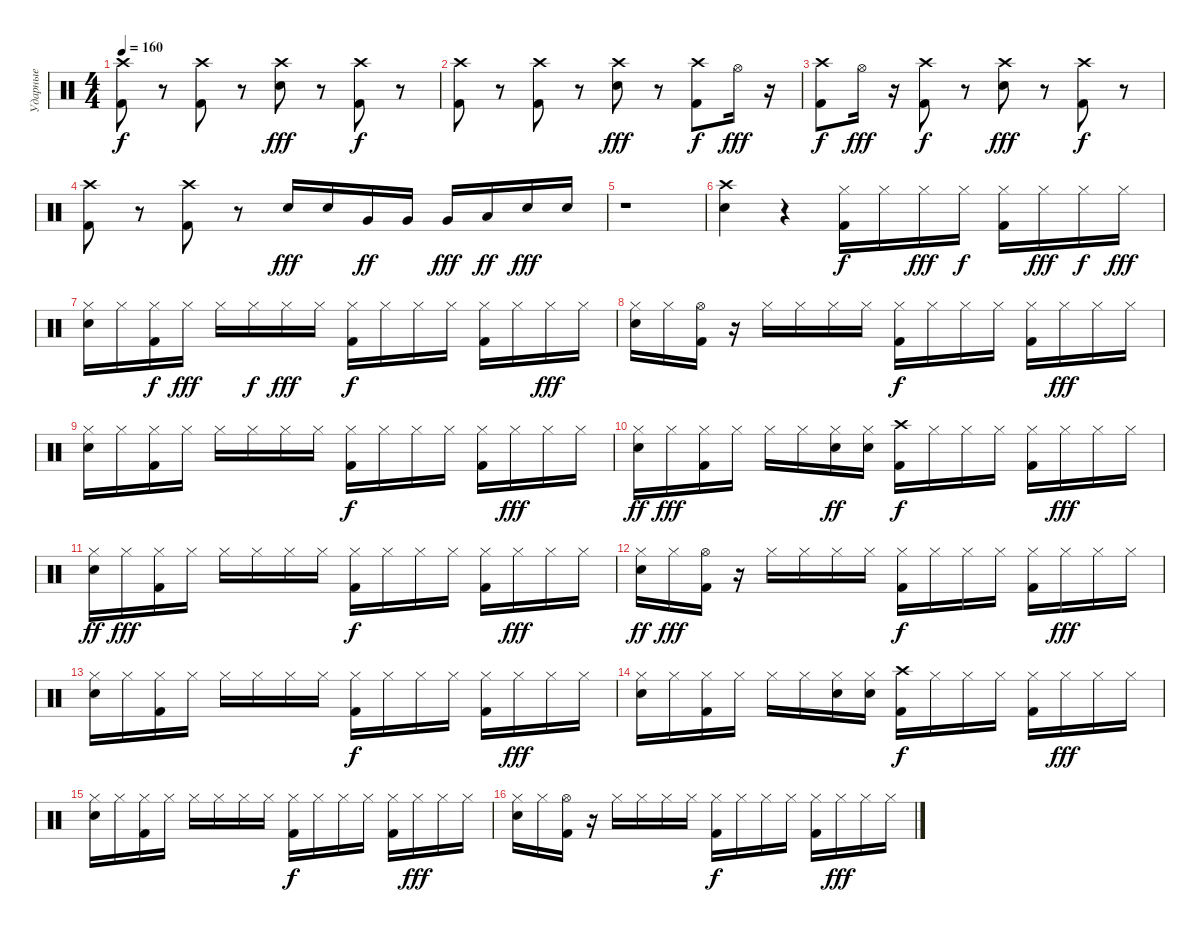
\track ("Ударные" "Ударные") {instrument percussion}
\staff {score}
\articulation defaults
\ts (4 4)
\tempo 160
\clef neutral
\ks c
("Crash high (hit)" "Kick (hit) 2").8{dy f} r.8 ("Crash high (hit)" "Kick (hit) 2").8 r.8 ("Crash high (hit)" "Electric Snare (hit)").8{dy fff} r.8 ("Crash high (hit)" "Kick (hit) 2").8{dy f} r.8 |
("Crash high (hit)" "Kick (hit) 2").8 r.8 ("Crash high (hit)" "Kick (hit) 2").8 r.8 ("Crash high (hit)" "Electric Snare (hit)").8{dy fff} r.8 ("Crash high (hit)" "Kick (hit) 2").8{dy f} "Hi-Hat (open)".16{dy fff} r.16 |
("Crash high (hit)" "Kick (hit) 2").8{dy f} "Hi-Hat (open)".16{dy fff} r.16 ("Crash high (hit)" "Kick (hit) 2").8{dy f} r.8 ("Crash high (hit)" "Electric Snare (hit)").8{dy fff} r.8 ("Crash high (hit)" "Kick (hit) 2").8{dy f} r.8 |
("Crash high (hit)" "Kick (hit) 2").8 r.8 ("Crash high (hit)" "Kick (hit) 2").8 r.8 "Electric Snare (hit)".16{dy fff} "Electric Snare (hit)".16 "Very Low Tom (hit)".16{dy ff} "Very Low Tom (hit)".16 "Very Low Tom (hit)".16{dy fff} "Low Tom (hit)".16{dy ff} "Electric Snare (hit)".16{dy fff} "Electric Snare (hit)".16 |
r.1 |
("Crash high (hit)" "Electric Snare (hit)").4 r.4 ("Hi-Hat (closed)" "Kick (hit) 2").16{dy f} "Hi-Hat (closed)".16 "Hi-Hat (closed)".16{dy fff} "Hi-Hat (closed)".16{dy f} ("Hi-Hat (closed)" "Kick (hit) 2").16 "Hi-Hat (closed)".16{dy fff} "Hi-Hat (closed)".16{dy f} "Hi-Hat (closed)".16{dy fff} |
("Hi-Hat (closed)" "Electric Snare (hit)").16 "Hi-Hat (closed)".16 ("Hi-Hat (closed)" "Kick (hit) 2").16{dy f} "Hi-Hat (closed)".16{dy fff} "Hi-Hat (closed)".16 "Hi-Hat (closed)".16{dy f} "Hi-Hat (closed)".16{dy fff} "Hi-Hat (closed)".16 ("Hi-Hat (closed)" "Kick (hit) 2").16{dy f} "Hi-Hat (closed)".16 "Hi-Hat (closed)".16 "Hi-Hat (closed)".16 ("Hi-Hat (closed)" "Kick (hit) 2").16 "Hi-Hat (closed)".16 "Hi-Hat (closed)".16{dy fff} "Hi-Hat (closed)".16 |
("Hi-Hat (closed)" "Electric Snare (hit)").16 "Hi-Hat (closed)".16 ("Hi-Hat (open)" "Kick (hit) 2").16 r.16 "Hi-Hat (closed)".16 "Hi-Hat (closed)".16 "Hi-Hat (closed)".16 "Hi-Hat (closed)".16 ("Hi-Hat (closed)" "Kick (hit) 2").16{dy f} "Hi-Hat (closed)".16 "Hi-Hat (closed)".16 "Hi-Hat (closed)".16 ("Hi-Hat (closed)" "Kick (hit) 2").16 "Hi-Hat (closed)".16{dy fff} "Hi-Hat (closed)".16 "Hi-Hat (closed)".16 |
("Hi-Hat (closed)" "Electric Snare (hit)").16 "Hi-Hat (closed)".16 ("Hi-Hat (closed)" "Kick (hit) 2").16 "Hi-Hat (closed)".16 "Hi-Hat (closed)".16 "Hi-Hat (closed)".16 "Hi-Hat (closed)".16 "Hi-Hat (closed)".16 ("Hi-Hat (closed)" "Kick (hit) 2").16{dy f} "Hi-Hat (closed)".16 "Hi-Hat (closed)".16 "Hi-Hat (closed)".16 ("Hi-Hat (closed)" "Kick (hit) 2").16 "Hi-Hat (closed)".16{dy fff} "Hi-Hat (closed)".16 "Hi-Hat (closed)".16 |
("Hi-Hat (closed)" "Electric Snare (hit)").16{dy ff} "Hi-Hat (closed)".16{dy fff} ("Hi-Hat (closed)" "Kick (hit) 2").16 "Hi-Hat (closed)".16 "Hi-Hat (closed)".16 "Hi-Hat (closed)".16 ("Hi-Hat (closed)" "Electric Snare (hit)").16{dy ff} ("Hi-Hat (closed)" "Electric Snare (hit)").16 ("Crash high (hit)" "Kick (hit) 2").16{dy f} "Hi-Hat (closed)".16 "Hi-Hat (closed)".16 "Hi-Hat (closed)".16 ("Hi-Hat (closed)" "Kick (hit) 2").16 "Hi-Hat (closed)".16{dy fff} "Hi-Hat (closed)".16 "Hi-Hat (closed)".16 |
("Hi-Hat (closed)" "Electric Snare (hit)").16{dy ff} "Hi-Hat (closed)".16{dy fff} ("Hi-Hat (closed)" "Kick (hit) 2").16 "Hi-Hat (closed)".16 "Hi-Hat (closed)".16 "Hi-Hat (closed)".16 "Hi-Hat (closed)".16 "Hi-Hat (closed)".16 ("Hi-Hat (closed)" "Kick (hit) 2").16{dy f} "Hi-Hat (closed)".16 "Hi-Hat (closed)".16 "Hi-Hat (closed)".16 ("Hi-Hat (closed)" "Kick (hit) 2").16 "Hi-Hat (closed)".16{dy fff} "Hi-Hat (closed)".16 "Hi-Hat (closed)".16 |
("Hi-Hat (closed)" "Electric Snare (hit)").16{dy ff} "Hi-Hat (closed)".16{dy fff} ("Hi-Hat (open)" "Kick (hit) 2").16 r.16 "Hi-Hat (closed)".16 "Hi-Hat (closed)".16 "Hi-Hat (closed)".16 "Hi-Hat (closed)".16 ("Hi-Hat (closed)" "Kick (hit) 2").16{dy f} "Hi-Hat (closed)".16 "Hi-Hat (closed)".16 "Hi-Hat (closed)".16 ("Hi-Hat (closed)" "Kick (hit) 2").16 "Hi-Hat (closed)".16{dy fff} "Hi-Hat (closed)".16 "Hi-Hat (closed)".16 |
("Hi-Hat (closed)" "Electric Snare (hit)").16 "Hi-Hat (closed)".16 ("Hi-Hat (closed)" "Kick (hit) 2").16 "Hi-Hat (closed)".16 "Hi-Hat (closed)".16 "Hi-Hat (closed)".16 "Hi-Hat (closed)".16 "Hi-Hat (closed)".16 ("Hi-Hat (closed)" "Kick (hit) 2").16{dy f} "Hi-Hat (closed)".16 "Hi-Hat (closed)".16 "Hi-Hat (closed)".16 ("Hi-Hat (closed)" "Kick (hit) 2").16 "Hi-Hat (closed)".16{dy fff} "Hi-Hat (closed)".16 "Hi-Hat (closed)".16 |
("Hi-Hat (closed)" "Electric Snare (hit)").16 "Hi-Hat (closed)".16 ("Hi-Hat (closed)" "Kick (hit) 2").16 "Hi-Hat (closed)".16 "Hi-Hat (closed)".16 "Hi-Hat (closed)".16 ("Hi-Hat (closed)" "Electric Snare (hit)").16 ("Hi-Hat (closed)" "Electric Snare (hit)").16 ("Crash high (hit)" "Kick (hit) 2").16{dy f} "Hi-Hat (closed)".16 "Hi-Hat (closed)".16 "Hi-Hat (closed)".16 ("Hi-Hat (closed)" "Kick (hit) 2").16 "Hi-Hat (closed)".16{dy fff} "Hi-Hat (closed)".16 "Hi-Hat (closed)".16 |
("Hi-Hat (closed)" "Electric Snare (hit)").16 "Hi-Hat (closed)".16 ("Hi-Hat (closed)" "Kick (hit) 2").16 "Hi-Hat (closed)".16 "Hi-Hat (closed)".16 "Hi-Hat (closed)".16 "Hi-Hat (closed)".16 "Hi-Hat (closed)".16 ("Hi-Hat (closed)" "Kick (hit) 2").16{dy f} "Hi-Hat (closed)".16 "Hi-Hat (closed)".16 "Hi-Hat (closed)".16 ("Hi-Hat (closed)" "Kick (hit) 2").16 "Hi-Hat (closed)".16{dy fff} "Hi-Hat (closed)".16 "Hi-Hat (closed)".16 |
("Hi-Hat (closed)" "Electric Snare (hit)").16 "Hi-Hat (closed)".16 ("Hi-Hat (open)" "Kick (hit) 2").16 r.16 "Hi-Hat (closed)".16 "Hi-Hat (closed)".16 "Hi-Hat (closed)".16 "Hi-Hat (closed)".16 ("Hi-Hat (closed)" "Kick (hit) 2").16{dy f} "Hi-Hat (closed)".16 "Hi-Hat (closed)".16 "Hi-Hat (closed)".16 ("Hi-Hat (closed)" "Kick (hit) 2").16 "Hi-Hat (closed)".16{dy fff} "Hi-Hat (closed)".16 "Hi-Hat (closed)".16
